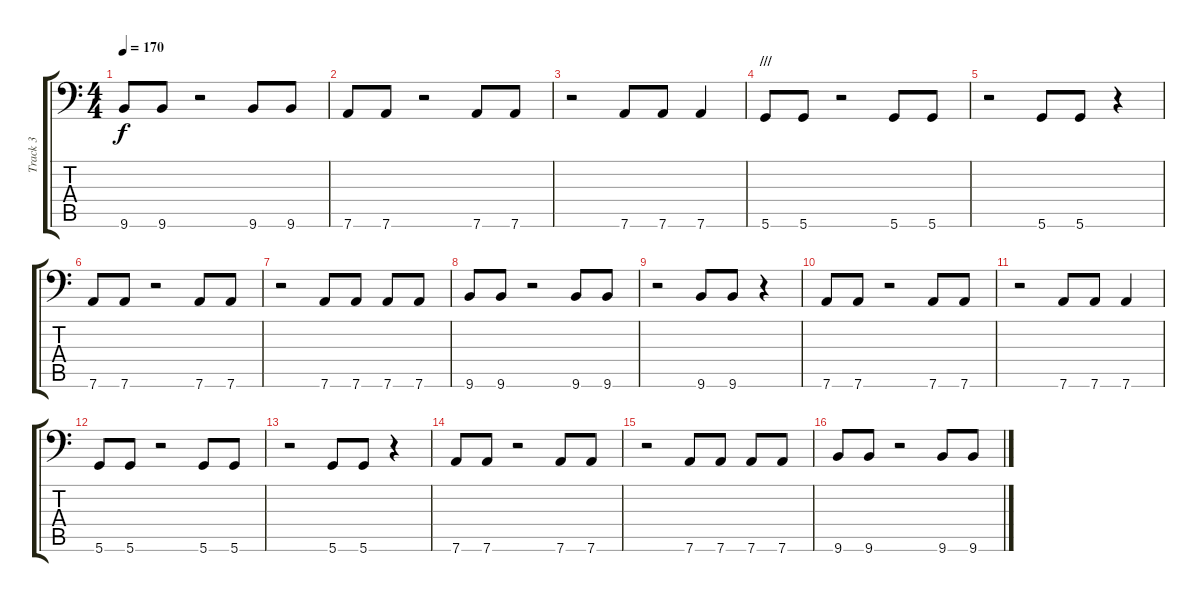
\track ("Track 3" "Track 3") {instrument electricbassfinger}
\staff {score tabs}
\tuning (E3 B2 G2 D2 A1 D1) {hide}
\ts (4 4)
\tempo 170
\clef f4
\ks c
9.6.8{dy f} 9.6.8 r.2 9.6.8 9.6.8 |
7.6.8 7.6.8 r.2 7.6.8 7.6.8 |
r.2 7.6.8 7.6.8 7.6.4 |
\section ("" "///")
5.6.8 5.6.8 r.2 5.6.8 5.6.8 |
r.2 5.6.8 5.6.8 r.4 |
7.6.8 7.6.8 r.2 7.6.8 7.6.8 |
r.2 7.6.8 7.6.8 7.6.8 7.6.8 |
9.6.8 9.6.8 r.2 9.6.8 9.6.8 |
r.2 9.6.8 9.6.8 r.4 |
7.6.8 7.6.8 r.2 7.6.8 7.6.8 |
r.2 7.6.8 7.6.8 7.6.4 |
5.6.8 5.6.8 r.2 5.6.8 5.6.8 |
r.2 5.6.8 5.6.8 r.4 |
7.6.8 7.6.8 r.2 7.6.8 7.6.8 |
r.2 7.6.8 7.6.8 7.6.8 7.6.8 |
9.6.8 9.6.8 r.2 9.6.8 9.6.8
